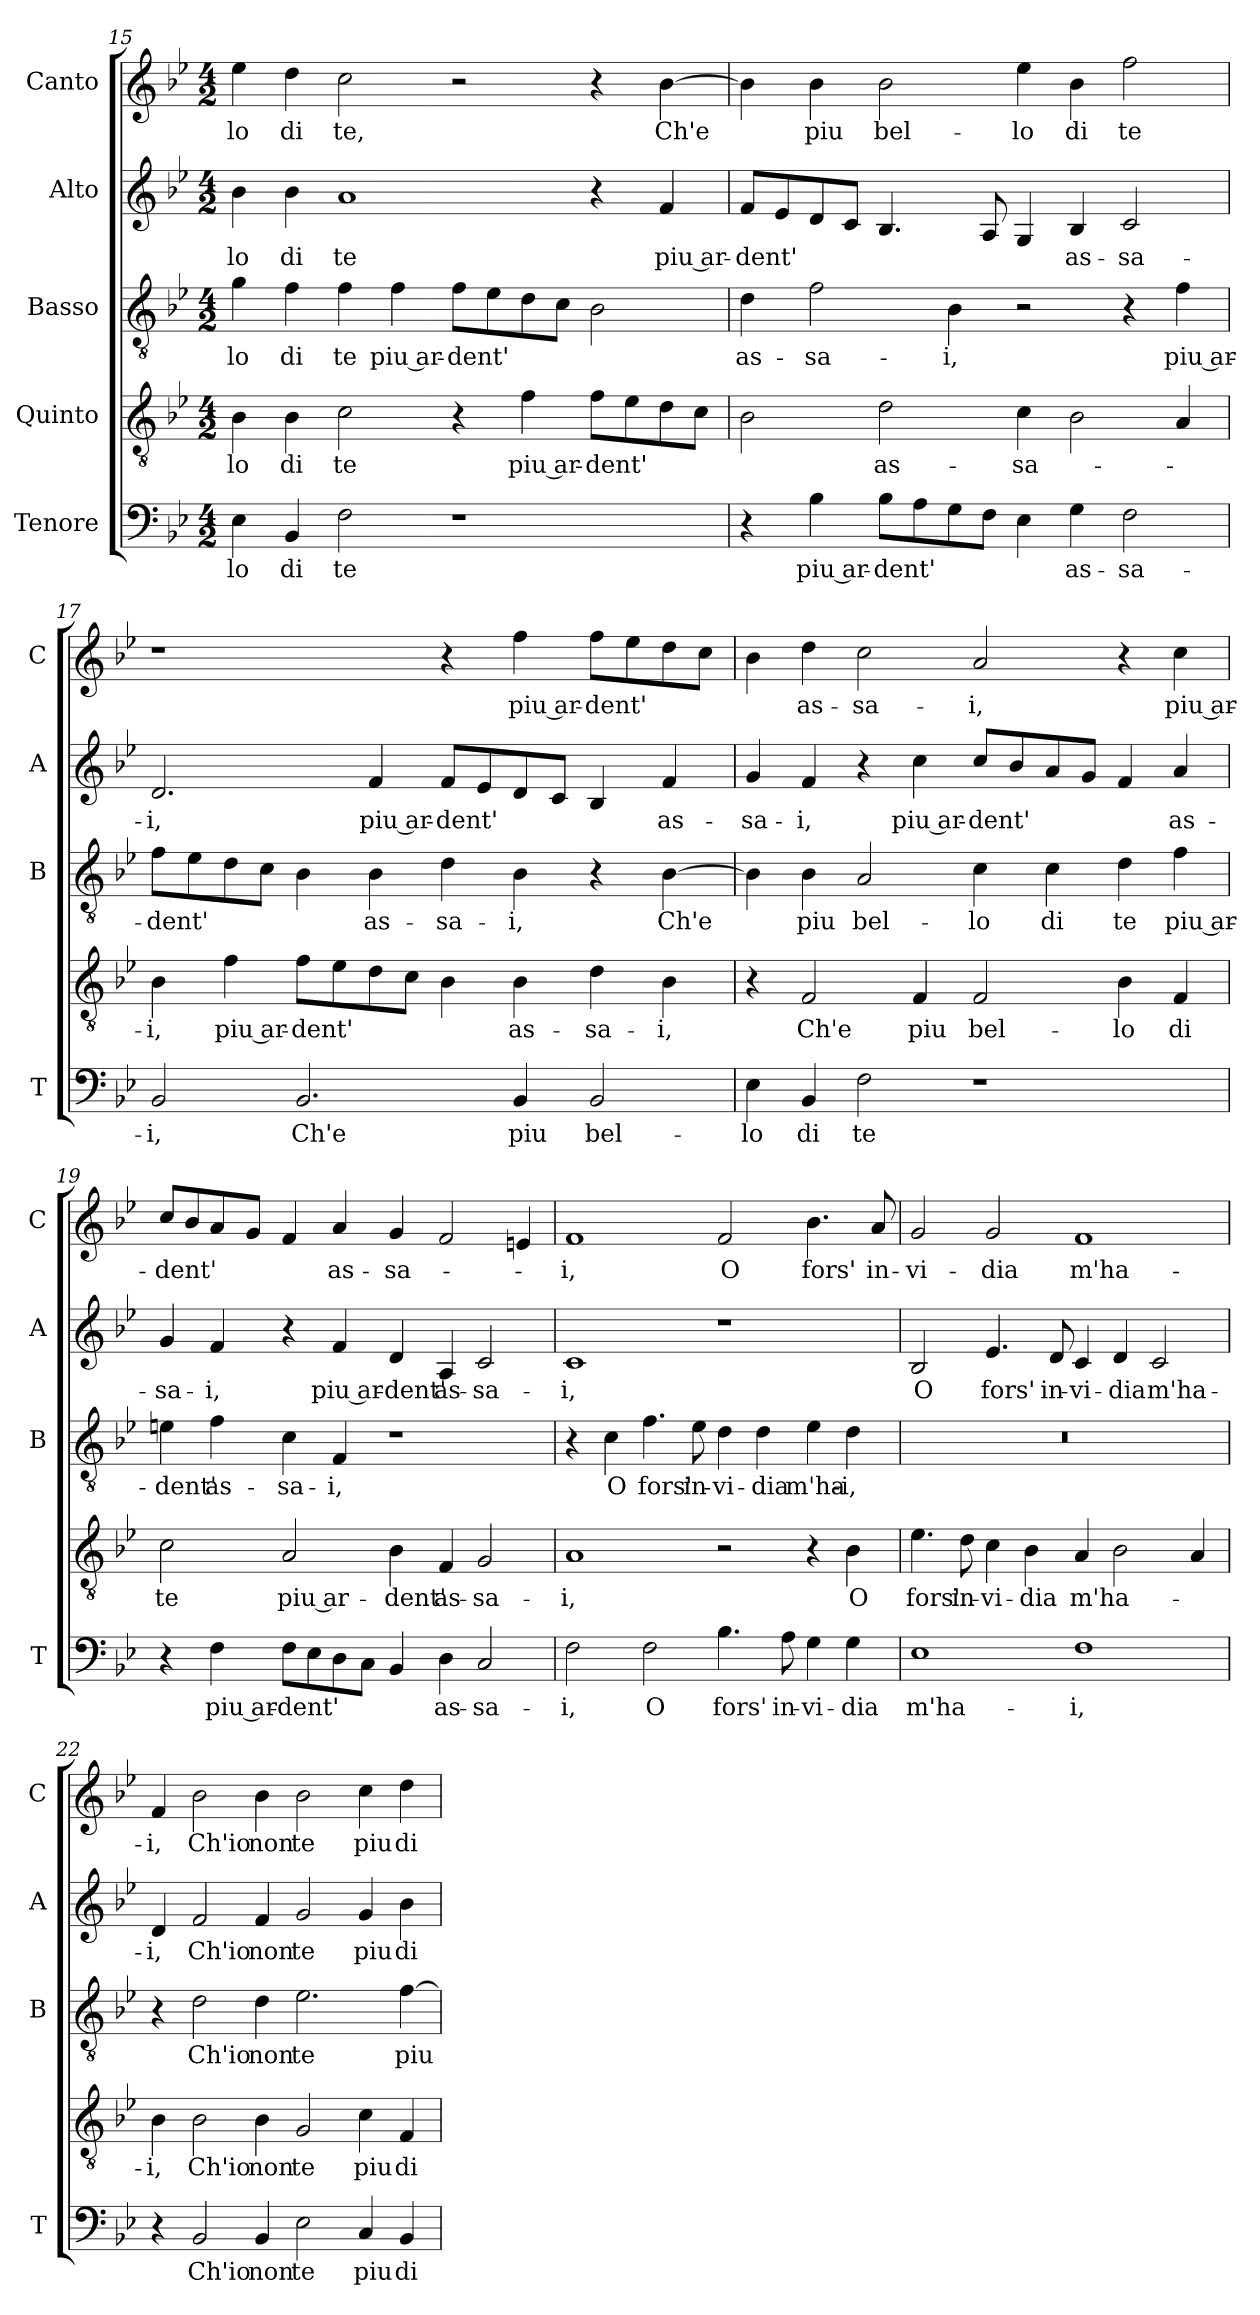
**kern	**text	**kern	**text	**kern	**text	**kern	**text	**kern	**text
*part5	*part5	*part4	*part4	*part3	*part3	*part2	*part2	*part1	*part1
*staff5	*staff5	*staff4	*staff4	*staff3	*staff3	*staff2	*staff2	*staff1	*staff1
*I"Tenore	*	*I"Quinto	*	*I"Basso	*	*I"Alto	*	*I"Canto	*
*I'T	*	*	*	*I'B	*	*I'A	*	*I'C	*
*clefF4	*	*clefGv2	*	*clefGv2	*	*clefG2	*	*clefG2	*
*k[b-e-]	*	*k[b-e-]	*	*k[b-e-]	*	*k[b-e-]	*	*k[b-e-]	*
*M4/2	*	*M4/2	*	*M4/2	*	*M4/2	*	*M4/2	*
=15	=15	=15	=15	=15	=15	=15	=15	=15	=15
!	!LO:LY:b	!	!LO:LY:b	!	!LO:LY:b	!	!LO:LY:b	!	!LO:LY:b
4E-\	-lo	4B-\	-lo	4g\	-lo	4b-\	-lo	4ee-\	-lo
!	!LO:LY:b	!	!LO:LY:b	!	!LO:LY:b	!	!LO:LY:b	!	!LO:LY:b
4BB-/	di	4B-\	di	4f\	di	4b-\	di	4dd\	di
!	!LO:LY:b	!	!LO:LY:b	!	!LO:LY:b	!	!LO:LY:b	!	!LO:LY:b
2F\	te	2c\	te	4f\	te	1a	te	2cc\	te,
!	!	!	!	!	!LO:LY:b	!	!	!	!
.	.	.	.	4f\	piu ar-	.	.	.	.
!	!	!	!	!	!LO:LY:b	!	!	!	!
1r	.	4r	.	8fL	-dent'	.	.	2r	.
.	.	.	.	8e-	.	.	.	.	.
!	!	!	!LO:LY:b	!	!	!	!	!	!
.	.	4f\	piu ar-	8d	.	.	.	.	.
.	.	.	.	8cJ	.	.	.	.	.
!	!	!	!LO:LY:b	!	!	!	!	!	!
.	.	8fL	-dent'	2B-\	.	4r	.	4r	.
.	.	8e-	.	.	.	.	.	.	.
!	!	!	!	!	!	!	!LO:LY:b	!	!LO:LY:b
.	.	8d	.	.	.	4f/	piu ar-	[4b-\	Ch'e
.	.	8cJ	.	.	.	.	.	.	.
!!LO:LB:g=z
=16	=16	=16	=16	=16	=16	=16	=16	=16	=16
!	!	!	!	!	!LO:LY:b	!	!LO:LY:b	!	!
4r	.	2B-\	.	4d\	as-	8fL	-dent'	4b-\]	.
.	.	.	.	.	.	8e-	.	.	.
!	!LO:LY:b	!	!	!	!LO:LY:b	!	!	!	!LO:LY:b
4B-\	piu ar-	.	.	2f\	-sa-	8d	.	4b-\	piu
.	.	.	.	.	.	8cJ	.	.	.
!	!LO:LY:b	!	!LO:LY:b	!	!	!	!	!	!LO:LY:b
8B-L	-dent'	2d\	as-	.	.	4.B-/	.	2b-\	bel-
8A	.	.	.	.	.	.	.	.	.
!	!	!	!	!	!LO:LY:b	!	!	!	!
8G	.	.	.	4B-\	-i,	.	.	.	.
8FJ	.	.	.	.	.	8A/	.	.	.
!	!	!	!LO:LY:b	!	!	!	!	!	!LO:LY:b
4E-\	.	4c\	-sa-	2r	.	4G/	.	4ee-\	-lo
!	!LO:LY:b	!	!	!	!	!	!LO:LY:b	!	!LO:LY:b
4G\	as-	2B-\	.	.	.	4B-/	as-	4b-\	di
!	!LO:LY:b	!	!	!	!	!	!LO:LY:b	!	!LO:LY:b
2F\	-sa-	.	.	4r	.	2c/	-sa-	2ff\	te
!	!	!	!	!	!LO:LY:b	!	!	!	!
.	.	4A/	.	4f\	piu ar-	.	.	.	.
=17	=17	=17	=17	=17	=17	=17	=17	=17	=17
!	!LO:LY:b	!	!LO:LY:b	!	!LO:LY:b	!	!LO:LY:b	!	!
2BB-/	-i,	4B-\	-i,	8fL	-dent'	2.d/	-i,	1r	.
.	.	.	.	8e-	.	.	.	.	.
!	!	!	!LO:LY:b	!	!	!	!	!	!
.	.	4f\	piu ar-	8d	.	.	.	.	.
.	.	.	.	8cJ	.	.	.	.	.
!	!LO:LY:b	!	!LO:LY:b	!	!	!	!	!	!
2.BB-/	Ch'e	8fL	-dent'	4B-\	.	.	.	.	.
.	.	8e-	.	.	.	.	.	.	.
!	!	!	!	!	!LO:LY:b	!	!LO:LY:b	!	!
.	.	8d	.	4B-\	as-	4f/	piu ar-	.	.
.	.	8cJ	.	.	.	.	.	.	.
!	!	!	!	!	!LO:LY:b	!	!LO:LY:b	!	!
.	.	4B-\	.	4d\	-sa-	8fL	-dent'	4r	.
.	.	.	.	.	.	8e-	.	.	.
!	!LO:LY:b	!	!LO:LY:b	!	!LO:LY:b	!	!	!	!LO:LY:b
4BB-/	piu	4B-\	as-	4B-\	-i,	8d	.	4ff\	piu ar-
.	.	.	.	.	.	8cJ	.	.	.
!	!LO:LY:b	!	!LO:LY:b	!	!	!	!	!	!LO:LY:b
2BB-/	bel-	4d\	-sa-	4r	.	4B-/	.	8ffL	-dent'
.	.	.	.	.	.	.	.	8ee-	.
!	!	!	!LO:LY:b	!	!LO:LY:b	!	!LO:LY:b	!	!
.	.	4B-\	-i,	[4B-\	Ch'e	4f/	as-	8dd	.
.	.	.	.	.	.	.	.	8ccJ	.
=18	=18	=18	=18	=18	=18	=18	=18	=18	=18
!	!LO:LY:b	!	!	!	!	!	!LO:LY:b	!	!
4E-\	-lo	4r	.	4B-\]	.	4g/	-sa-	4b-\	.
!	!LO:LY:b	!	!LO:LY:b	!	!LO:LY:b	!	!LO:LY:b	!	!LO:LY:b
4BB-/	di	2F/	Ch'e	4B-\	piu	4f/	-i,	4dd\	as-
!	!LO:LY:b	!	!	!	!LO:LY:b	!	!	!	!LO:LY:b
2F\	te	.	.	2A/	bel-	4r	.	2cc\	-sa-
!	!	!	!LO:LY:b	!	!	!	!LO:LY:b	!	!
.	.	4F/	piu	.	.	4cc\	piu ar-	.	.
!	!	!	!LO:LY:b	!	!LO:LY:b	!	!LO:LY:b	!	!LO:LY:b
1r	.	2F/	bel-	4c\	-lo	8ccL	-dent'	2a/	-i,
.	.	.	.	.	.	8b-	.	.	.
!	!	!	!	!	!LO:LY:b	!	!	!	!
.	.	.	.	4c\	di	8a	.	.	.
.	.	.	.	.	.	8gJ	.	.	.
!	!	!	!LO:LY:b	!	!LO:LY:b	!	!	!	!
.	.	4B-\	-lo	4d\	te	4f/	.	4r	.
!	!	!	!LO:LY:b	!	!LO:LY:b	!	!LO:LY:b	!	!LO:LY:b
.	.	4F/	di	4f\	piu ar-	4a/	as-	4cc\	piu ar-
!!LO:LB:g=z
=19	=19	=19	=19	=19	=19	=19	=19	=19	=19
!	!	!	!LO:LY:b	!	!LO:LY:b	!	!LO:LY:b	!	!LO:LY:b
4r	.	2c\	te	4en\	-dent'	4g/	-sa-	8ccL	-dent'
.	.	.	.	.	.	.	.	8b-	.
!	!LO:LY:b	!	!	!	!LO:LY:b	!	!LO:LY:b	!	!
4F\	piu ar-	.	.	4f\	as-	4f/	-i,	8a	.
.	.	.	.	.	.	.	.	8gJ	.
!	!LO:LY:b	!	!LO:LY:b	!	!LO:LY:b	!	!	!	!
8FL	-dent'	2A/	piu ar-	4c\	-sa-	4r	.	4f/	.
8E-	.	.	.	.	.	.	.	.	.
!	!	!	!	!	!LO:LY:b	!	!LO:LY:b	!	!LO:LY:b
8D	.	.	.	4F/	-i,	4f/	piu ar-	4a/	as-
8CJ	.	.	.	.	.	.	.	.	.
!	!	!	!LO:LY:b	!	!	!	!LO:LY:b	!	!LO:LY:b
4BB-/	.	4B-\	-dent'	1r	.	4d/	-dent'	4g/	-sa-
!	!LO:LY:b	!	!LO:LY:b	!	!	!	!LO:LY:b	!	!
4D\	as-	4F/	as-	.	.	4A/	as-	2f/	.
!	!LO:LY:b	!	!LO:LY:b	!	!	!	!LO:LY:b	!	!
2C/	-sa-	2G/	-sa-	.	.	2c/	-sa-	.	.
.	.	.	.	.	.	.	.	4en/	.
=20	=20	=20	=20	=20	=20	=20	=20	=20	=20
!	!LO:LY:b	!	!LO:LY:b	!	!	!	!LO:LY:b	!	!LO:LY:b
2F\	-i,	1A	-i,	4r	.	1c	-i,	1f	-i,
!	!	!	!	!	!LO:LY:b	!	!	!	!
.	.	.	.	4c\	O	.	.	.	.
!	!LO:LY:b	!	!	!	!LO:LY:b	!	!	!	!
2F\	O	.	.	4.f\	fors'	.	.	.	.
!	!	!	!	!	!LO:LY:b	!	!	!	!
.	.	.	.	8e-\	in-	.	.	.	.
!	!LO:LY:b	!	!	!	!LO:LY:b	!	!	!	!LO:LY:b
4.B-\	fors'	2r	.	4d\	-vi-	1r	.	2f/	O
!	!	!	!	!	!LO:LY:b	!	!	!	!
.	.	.	.	4d\	-dia	.	.	.	.
!	!LO:LY:b	!	!	!	!	!	!	!	!
8A\	in-	.	.	.	.	.	.	.	.
!	!LO:LY:b	!	!	!	!LO:LY:b	!	!	!	!LO:LY:b
4G\	-vi-	4r	.	4e-\	m'ha-	.	.	4.b-\	fors'
!	!LO:LY:b	!	!LO:LY:b	!	!LO:LY:b	!	!	!	!
4G\	-dia	4B-\	O	4d\	-i,	.	.	.	.
!	!	!	!	!	!	!	!	!	!LO:LY:b
.	.	.	.	.	.	.	.	8a/	in-
=21	=21	=21	=21	=21	=21	=21	=21	=21	=21
!	!LO:LY:b	!	!LO:LY:b	!	!	!	!LO:LY:b	!	!LO:LY:b
1E-	m'ha-	4.e-\	fors'	0r	.	2B-/	O	2g/	-vi-
!	!	!	!LO:LY:b	!	!	!	!	!	!
.	.	8d\	in-	.	.	.	.	.	.
!	!	!	!LO:LY:b	!	!	!	!LO:LY:b	!	!LO:LY:b
.	.	4c\	-vi-	.	.	4.e-/	fors'	2g/	-dia
!	!	!	!LO:LY:b	!	!	!	!	!	!
.	.	4B-\	-dia	.	.	.	.	.	.
!	!	!	!	!	!	!	!LO:LY:b	!	!
.	.	.	.	.	.	8d/	in-	.	.
!	!LO:LY:b	!	!LO:LY:b	!	!	!	!LO:LY:b	!	!LO:LY:b
1F	-i,	4A/	m'ha-	.	.	4c/	-vi-	1f	m'ha-
!	!	!	!	!	!	!	!LO:LY:b	!	!
.	.	2B-\	.	.	.	4d/	-dia	.	.
!	!	!	!	!	!	!	!LO:LY:b	!	!
.	.	.	.	.	.	2c/	m'ha-	.	.
.	.	4A/	.	.	.	.	.	.	.
!!LO:PB:g=z
=22	=22	=22	=22	=22	=22	=22	=22	=22	=22
!	!	!	!LO:LY:b	!	!	!	!LO:LY:b	!	!LO:LY:b
4r	.	4B-\	-i,	4r	.	4d/	-i,	4f/	-i,
!	!LO:LY:b	!	!LO:LY:b	!	!LO:LY:b	!	!LO:LY:b	!	!LO:LY:b
2BB-/	Ch'io	2B-\	Ch'io	2d\	Ch'io	2f/	Ch'io	2b-\	Ch'io
!	!LO:LY:b	!	!LO:LY:b	!	!LO:LY:b	!	!LO:LY:b	!	!LO:LY:b
4BB-/	non	4B-\	non	4d\	non	4f/	non	4b-\	non
!	!LO:LY:b	!	!LO:LY:b	!	!LO:LY:b	!	!LO:LY:b	!	!LO:LY:b
2E-\	te	2G/	te	2.e-\	te	2g/	te	2b-\	te
!	!LO:LY:b	!	!LO:LY:b	!	!	!	!LO:LY:b	!	!LO:LY:b
4C/	piu	4c\	piu	.	.	4g/	piu	4cc\	piu
!	!LO:LY:b	!	!LO:LY:b	!	!LO:LY:b	!	!LO:LY:b	!	!LO:LY:b
4BB-/	di	4F/	di	[4f\	piu	4b-\	di	4dd\	di
=	=	=	=	=	=	=	=	=	=
*-	*-	*-	*-	*-	*-	*-	*-	*-	*-
